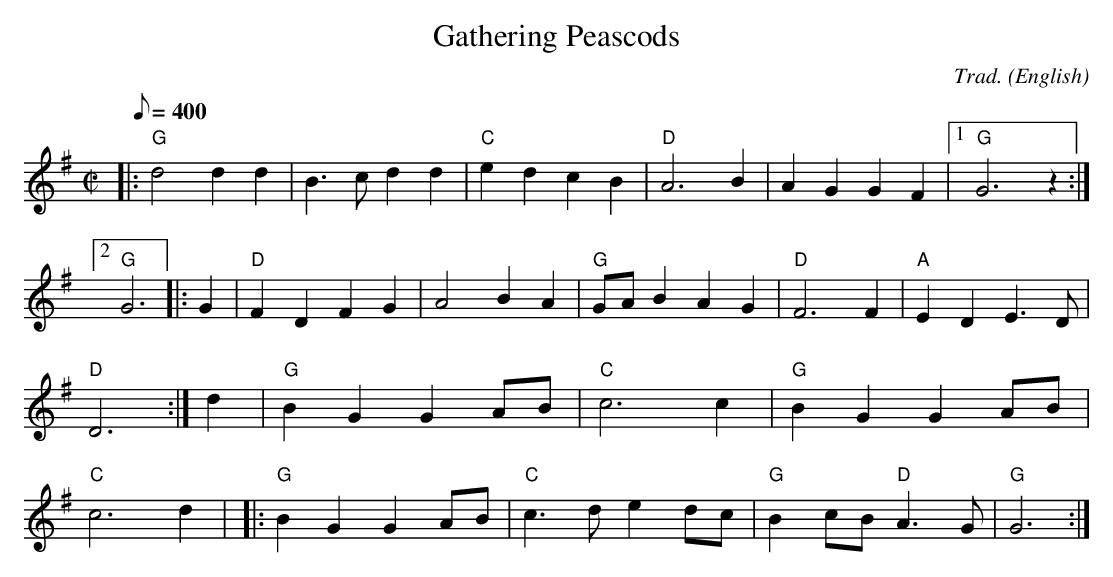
X:1
T:Gathering Peascods
M:C|
C:Trad.
Q:1/8=400
O:English
K:G
|:"G"d4d2d2 |B3 c d2 d2 | "C"e2 d2 c2 B2 | "D"A6 B2 | A2 G2 G2 F2 |[1 "G"G6 z2:|[2 "G"G6||\
|:G2|"D" F2 D2 F2 G2 | A4   B2 A2 | "G"GA B2 A2 G2 | "D"F6 F2 | "A"E2 D2 E3 D  | "D"D6 :|\
d2 | "G"B2 G2 G2 AB |"C"c6      c2 | "G"B2 G2 G2 AB | "C"c6 d2 |\
|:"G"B2 G2 G2 AB |"C" c3 d e2 dc | "G"B2 cB "D"A3 G  | "G"G6    :|
